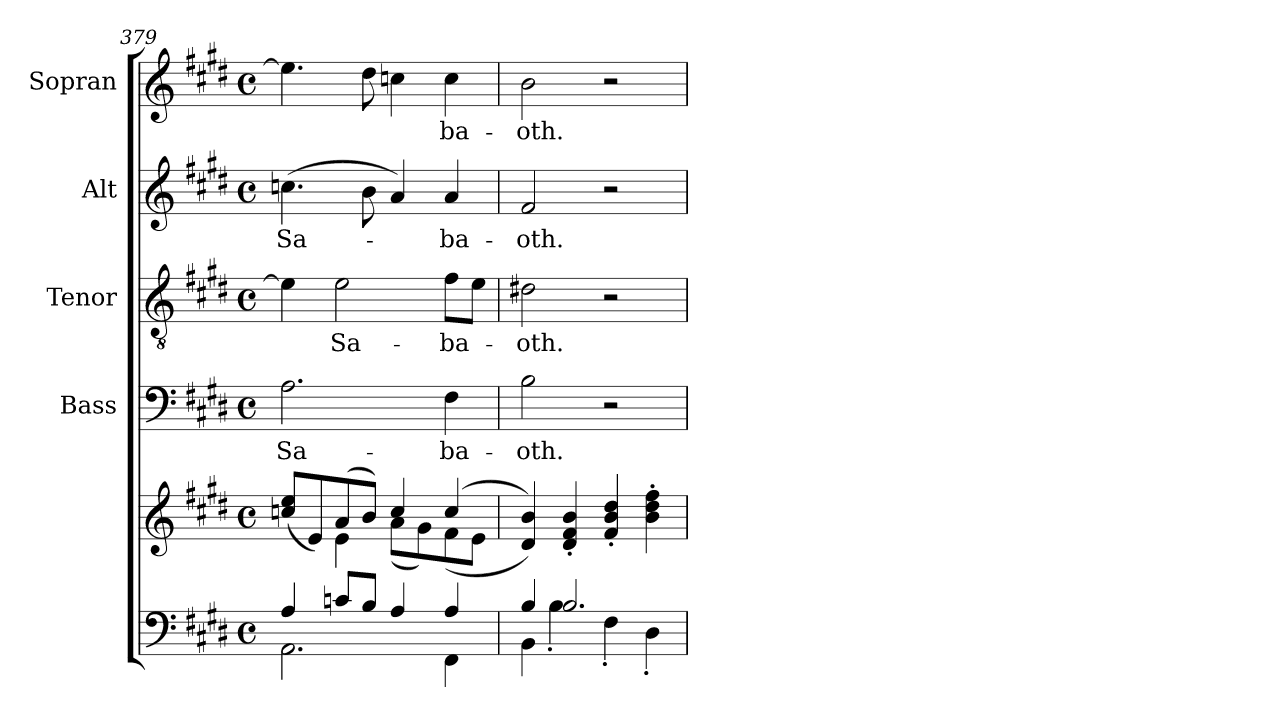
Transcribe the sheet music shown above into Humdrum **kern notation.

**kern	**kern	**kern	**text	**kern	**text	**kern	**text	**kern	**text
*part5	*part5	*part4	*part4	*part3	*part3	*part2	*part2	*part1	*part1
*staff6	*staff5	*staff4	*staff4	*staff3	*staff3	*staff2	*staff2	*staff1	*staff1
*	*	*I"Bass	*	*I"Tenor	*	*I"Alt	*	*I"Sopran	*
*	*	*I'B.	*	*I'T.	*	*I'A.	*	*I'S.	*
!!LO:PB:g=z
*clefF4	*clefG2	*clefF4	*	*clefGv2	*	*clefG2	*	*clefG2	*
*k[f#c#g#d#]	*k[f#c#g#d#]	*k[f#c#g#d#]	*	*k[f#c#g#d#]	*	*k[f#c#g#d#]	*	*k[f#c#g#d#]	*
*E:	*E:	*E:	*	*E:	*	*E:	*	*E:	*
*M4/4	*M4/4	*M4/4	*	*M4/4	*	*M4/4	*	*M4/4	*
*met(c)	*met(c)	*met(c)	*	*met(c)	*	*met(c)	*	*met(c)	*
=379	=379	=379	=379	=379	=379	=379	=379	=379	=379
*^	*^	*	*	*	*	*	*	*	*
!	!	!	!	!	!LO:LY:b	!	!	!	!LO:LY:b	!	!
4A/	2.AA\	(>8ccn/ 8ee/L	4ryy	2.A\	Sa-	4e\]	.	(>4.ccn\	Sa-	4.ee\]	.
.	.	8e/)	.	.	.	.	.	.	.	.	.
!	!	!	!	!	!	!	!LO:LY:b	!	!	!	!
8cn/L	.	(>8a/	4e\	.	.	2e\	Sa-	.	.	.	.
8B/J	.	8b/J)	.	.	.	.	.	8b\	.	8dd#\	.
4A/	.	4cc/	(<8a\L	.	.	.	.	4a/)	.	4ccn\	.
.	.	.	8g#\)	.	.	.	.	.	.	.	.
!	!	!	!	!	!LO:LY:b	!	!LO:LY:b	!	!LO:LY:b	!	!LO:LY:b
4A/	4FF#\	(4cc/	(<8f#\	4F#\	-ba-	8f#\L	-ba-	4a/	-ba-	4cc\	-ba-
.	.	.	8e\J	.	.	8e\J	.	.	.	.	.
=380	=380	=380	=380	=380	=380	=380	=380	=380	=380	=380	=380
!	!	!	!	!	!LO:LY:b	!	!LO:LY:b	!	!LO:LY:b	!	!LO:LY:b
*	*	*v	*v	*	*	*	*	*	*	*	*
4B/	4BB\	4d#/ 4b/))	2B\	-oth.	2d#X\	-oth.	2f#/	-oth.	2b\	-oth.
2.B/	4B'<\	4d#/'< 4f#/'< 4b/'<	.	.	.	.	.	.	.	.
.	4F#'<\	4f#/'< 4b/'< 4dd#/'<	2r	.	2r	.	2r	.	2r	.
.	4D#'<\	4b\'> 4dd#\'> 4ff#\'>	.	.	.	.	.	.	.	.
*v	*v	*	*	*	*	*	*	*	*	*
=	=	=	=	=	=	=	=	=	=
*-	*-	*-	*-	*-	*-	*-	*-	*-	*-
